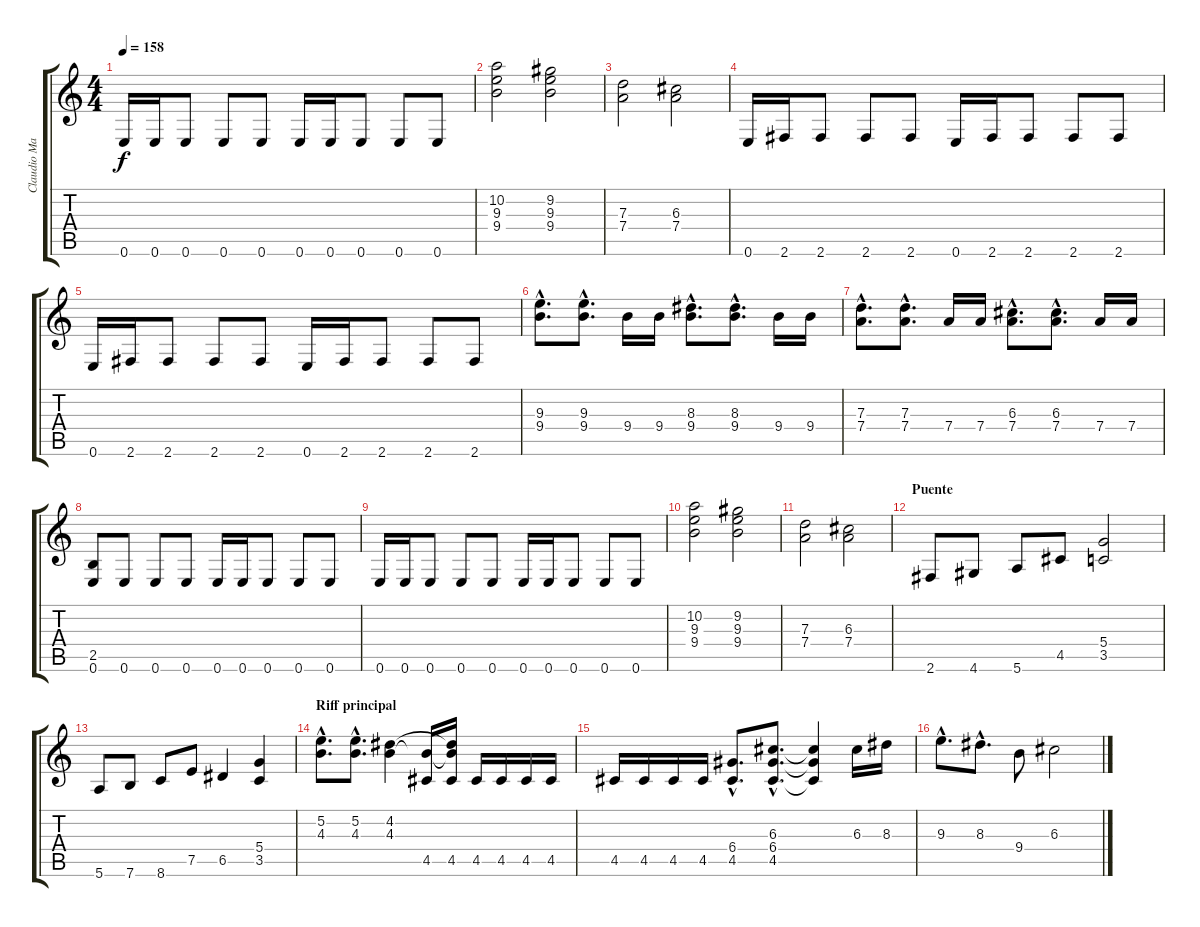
\track ("Claudio Marciello (Gtr 1)" "Claudio Ma") {instrument distortionguitar}
\staff {score tabs}
\tuning (E4 B3 G3 D3 A2 E2) {hide}
\ts (4 4)
\tempo 158
\clef g2
\ks c
0.6.16{dy f} 0.6.16 0.6.8 0.6.8 0.6.8 0.6.16 0.6.16 0.6.8 0.6.8 0.6.8 |
(10.2 9.3 9.4).2 (9.2 9.3 9.4).2 |
(7.3 7.4).2 (6.3 7.4).2 |
0.6.16 2.6.16 2.6.8 2.6.8 2.6.8 0.6.16 2.6.16 2.6.8 2.6.8 2.6.8 |
0.6.16 2.6.16 2.6.8 2.6.8 2.6.8 0.6.16 2.6.16 2.6.8 2.6.8 2.6.8 |
(9.3{hac} 9.4{hac}).8{d} (9.3{hac} 9.4{hac}).8{d} 9.4.16 9.4.16 (8.3{hac} 9.4{hac}).8{d} (8.3{hac} 9.4{hac}).8{d} 9.4.16 9.4.16 |
(7.3{hac} 7.4{hac}).8{d} (7.3{hac} 7.4{hac}).8{d} 7.4.16 7.4.16 (6.3{hac} 7.4{hac}).8{d} (6.3{hac} 7.4{hac}).8{d} 7.4.16 7.4.16 |
(2.5 0.6).8 0.6.8 0.6.8 0.6.8 0.6.16 0.6.16 0.6.8 0.6.8 0.6.8 |
0.6.16 0.6.16 0.6.8 0.6.8 0.6.8 0.6.16 0.6.16 0.6.8 0.6.8 0.6.8 |
(10.2 9.3 9.4).2 (9.2 9.3 9.4).2 |
(7.3 7.4).2 (6.3 7.4).2 |
\section ("" "Puente")
2.6.8 4.6.8 5.6.8 4.5.8 (5.4 3.5).2 |
5.6.8 7.6.8 8.6.8 7.5.8 6.5.4 (5.4 3.5).4 |
\section ("" "Riff principal")
(5.2{hac} 4.3{hac}).8{d} (5.2{hac} 4.3{hac}).8{d} (4.2 4.3).4 (4.3{t} 4.5).16 (4.2{t} 4.3{t} 4.5).16 4.5.16 4.5.16 4.5.16 4.5.16 |
4.5.16 4.5.16 4.5.16 4.5.16 (6.4{hac} 4.5{hac}).8{d} (6.3{hac} 6.4{hac} 4.5{hac}).8{d} (6.3{t} 6.4{t} 4.5{t}).4 6.3.16 8.3.16 |
9.3{hac}.8{d} 8.3{hac}.8{d} 9.4.8 6.3.2
